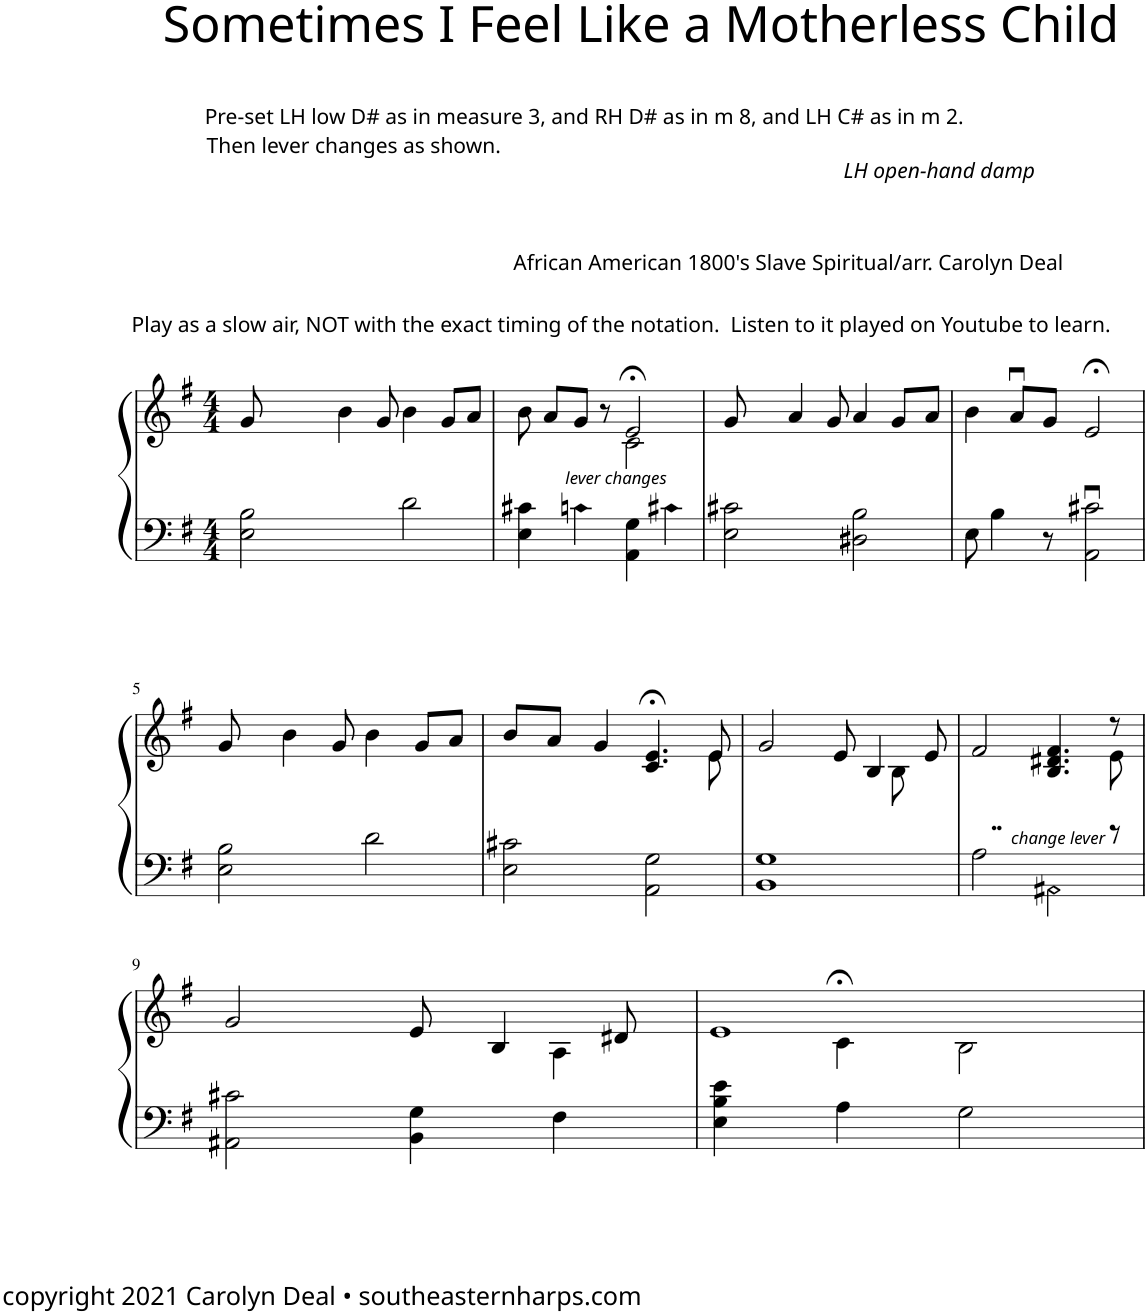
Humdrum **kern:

**kern	**kern	**text	**text
*part1	*part1	*part1	*part1
*staff2	*staff1	*staff1	*staff1
*I"Piano	*	*	*
*I'Pno.	*	*	*
*clefF4	*clefG2	*	*
*k[f#]	*k[f#]	*	*
*M4/4	*M4/4	*	*
=1	=1	=1	=1
!	!LO:TX:a:t=Pre-set LH low D# as in measure 3, and RH D# as in m 8, and LH C# as in m 2.	!	!
!	!LO:TX:a:t=Then lever changes as shown.	!	!
!	!LO:TX:a:t=Play as a slow air, NOT with the exact timing of the notation.  Listen to it played on Youtube to learn.	!	!
!	!	!	!LO:LY:a:color=#FFFFFF
2E\ 2B\	8g/	.	2.Some-
!	!	!LO:LY:a:color=#FFFFFF	!LO:LY:a:color=#FFFFFF
.	4b\	-times	-times
!	!	!LO:LY:a:color=#FFFFFF	!LO:LY:a:color=#FFFFFF
.	8g/	I	I
!	!	!LO:LY:a:color=#FFFFFF	!LO:LY:a:color=#FFFFFF
2d\	4b\	feel	feel
.	8g/L	.	.
!	!	!LO:LY:a:color=#FFFFFF	!LO:LY:a:color=#FFFFFF
.	8a/J	a	I'm
=2	=2	=2	=2
!	!	!LO:LY:a:color=#FFFFFF	!LO:LY:a:color=#FFFFFF
*	*^	*	*
4E\ 4c#X\	8b\	2ryy	mo-	-al-
.	8a/L	.	.	.
!	!LO:TX:b:i:t=lever changes	!	!	!
!	!	!	!LO:LY:a:color=#FFFFFF	!LO:LY:a:color=#FFFFFF
4cn\	8g/J	.	-less	-most
.	8r	.	.	.
!	!	!	!LO:LY:a:color=#FFFFFF	!LO:LY:a:color=#FFFFFF
4AA\ 4G\	2e;</	2c\	child,	gone,
4c#X\	.	.	.	.
*	*v	*v	*	*
=3	=3	=3	=3
!	!LO:TX:a:t=African American 1800's Slave Spiritual/arr. Carolyn Deal	!	!
!	!	!LO:LY:a:color=#FFFFFF	!LO:LY:a:color=#FFFFFF
2E\ 2c#X\	8g/	Some-	Some-
!	!	!LO:LY:a:color=#FFFFFF	!LO:LY:a:color=#FFFFFF
.	4a/	-times	-times
!	!	!LO:LY:a:color=#FFFFFF	!LO:LY:a:color=#FFFFFF
.	8g/	I	I
!	!	!LO:LY:a:color=#FFFFFF	!LO:LY:a:color=#FFFFFF
2D#X\ 2B\	4a/	feel	feel
!	!	!LO:LY:a:color=#FFFFFF	!LO:LY:a:color=#FFFFFF
.	8g/L	like	like
!	!	!LO:LY:a:color=#FFFFFF	!LO:LY:a:color=#FFFFFF
.	8a/J	a	I'm
=4	=4	=4	=4
!	!	!LO:LY:a:color=#FFFFFF	!LO:LY:a:color=#FFFFFF
8E\	4b\	mo-	al
4B\	.	.	.
!	!	!LO:LY:a:color=#FFFFFF	!
.	8au/L	-ther-	.
!	!LO:TX:a:i:t=LH open-hand damp	!	!
8r	8g/J	.	.
!	!	!LO:LY:a:color=#FFFFFF	!LO:LY:a:color=#FFFFFF
2AA\u 2c#X\u	2e;</	child,	gone,
!!LO:LB:g=z
=5	=5	=5	=5
!	!	!LO:LY:a:color=#FFFFFF	!LO:LY:a:color=#FFFFFF
2E\ 2B\	8g/	Some-	Some-
!	!	!LO:LY:a:color=#FFFFFF	!LO:LY:a:color=#FFFFFF
.	4b\	-times	-times
!	!	!LO:LY:a:color=#FFFFFF	!LO:LY:a:color=#FFFFFF
.	8g/	I	I
!	!	!LO:LY:a:color=#FFFFFF	!LO:LY:a:color=#FFFFFF
2d\	4b\	feel	feel
!	!	!LO:LY:a:color=#FFFFFF	!LO:LY:a:color=#FFFFFF
.	8g/L	like	like
!	!	!LO:LY:a:color=#FFFFFF	!LO:LY:a:color=#FFFFFF
.	8a/J	a	I'm
=6	=6	=6	=6
!	!	!LO:LY:a:color=#FFFFFF	!LO:LY:a:color=#FFFFFF
*	*^	*	*
2E\ 2c#X\	8b/L	2..ryy	mo-	al-
!	!	!	!LO:LY:a:color=#FFFFFF	!
.	8a/J	.	-ther-	.
!	!	!	!LO:LY:a:color=#FFFFFF	!LO:LY:a:color=#FFFFFF
.	4g/	.	-less	-most
!	!	!	!LO:LY:a:color=#FFFFFF	!LO:LY:a:color=#FFFFFF
2AA\ 2G\	4.c/;< 4.e/;<	.	child,	gone,
!	!	!	!LO:LY:a:color=#FFFFFF	!
.	8e/	8e\	a	.
=7	=7	=7	=7	=7
!	!	!	!LO:LY:a:color=#FFFFFF	!
1BB 1G	2g/	2.ryy	long	.
!	!	!	!LO:LY:a:color=#FFFFFF	!
.	8e/	.	way	.
.	4B/	.	.	.
.	.	8B\	.	.
.	8e/	8ryy	.	.
=8	=8	=8	=8	=8
*^	*	*	*	*
!	!	!	!	!LO:LY:a:color=#FFFFFF	!
2..r	2A\	2f#/	2..ryy	home	.
!	!	!LO:TX:b:i:t=change lever	!	!	!
.	2AA#X\	4.B/ 4.d#X/ 4.f#/	.	.	.
8r	.	8r	8e\	.	.
*v	*v	*	*	*	*
!!LO:LB:g=z	!!
=9	=9	=9	=9	=9
!	!	!	!LO:LY:a:color=#FFFFFF	!
2AA#X\ 2c#X\	2g/	2.ryy	long	.
!LO:TX:b:t=copyright 2021 Carolyn Deal • southeasternharps.com	!	!	!	!
!	!	!	!LO:LY:a:color=#FFFFFF	!
4BB\ 4G\	8e/	.	way	.
.	4B/	.	.	.
4F#\	.	4A\	.	.
!	!	!	!LO:LY:a:color=#FFFFFF	!
.	8d#X/	.	from	.
=10	=10	=10	=10	=10
*^	*	*	*	*
!	!	!	!	!LO:LY:a:color=#FFFFFF	!
4r	4E\ 4B\ 4e\	1e;<	4ryy	home	.
4A\	2.ryy	.	4c\	.	.
2G\	.	.	2B\	.	.
*v	*v	*	*	*	*
*	*v	*v	*	*
=	=	=	=
*-	*-	*-	*-
